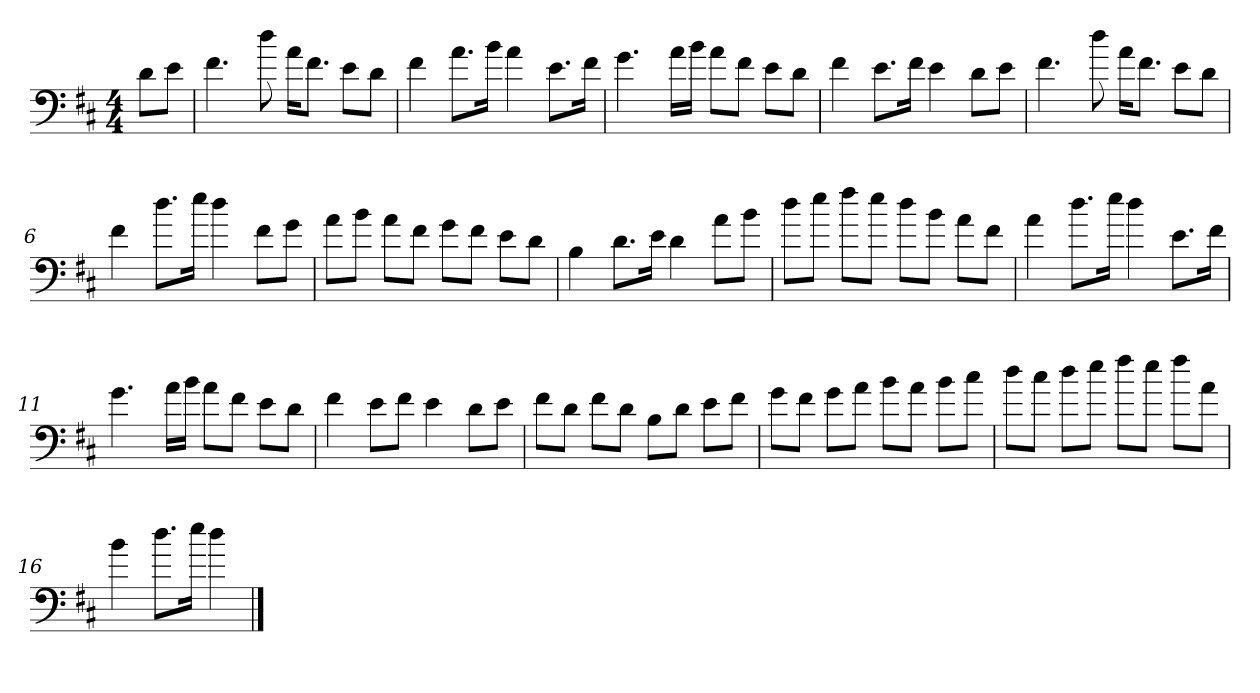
**kern
*part1
*staff1
*clefF4
*k[f#c#]
*D:
*M4/4
=
8d\L
8e\J
=1
4.f#
8dd
16a\KL
8.f#\J
8e\L
8d\J
=2
4f#
8.a\L
16b\Jk
4a
8.e\L
16f#\Jk
=3
4.g
16a\LL
16b\JJ
8a\L
8f#\J
8e\L
8d\J
=4
4f#
8.e\L
16f#\Jk
4e
8d\L
8e\J
=5
4.f#
8dd
16a\KL
8.f#\J
8e\L
8d\J
=6
4f#
8.dd\L
16ee\Jk
4dd
8f#\L
8g\J
=7
8a\L
8b\J
8a\L
8f#\J
8g\L
8f#\J
8e\L
8d\J
=8
4B
8.d\L
16e\Jk
4d
8a\L
8b\J
=9
8dd\L
8ee\J
8ff#\L
8ee\J
8dd\L
8b\J
8a\L
8f#\J
=10
4a
8.dd\L
16ee\Jk
4dd
8.e\L
16f#\Jk
=11
4.g
16a\LL
16b\JJ
8a\L
8f#\J
8e\L
8d\J
=12
4f#
8e\L
8f#\J
4e
8d\L
8e\J
=13
8f#\L
8d\J
8f#\L
8d\J
8B\L
8d\J
8e\L
8f#\J
=14
8g\L
8f#\J
8g\L
8a\J
8b\L
8a\J
8b\L
8cc#\J
=15
8dd\L
8cc#\J
8dd\L
8ee\J
8ff#\L
8ee\J
8ff#\L
8a\J
=16
4b
8.dd\L
16ee\Jk
4dd
==
*-
